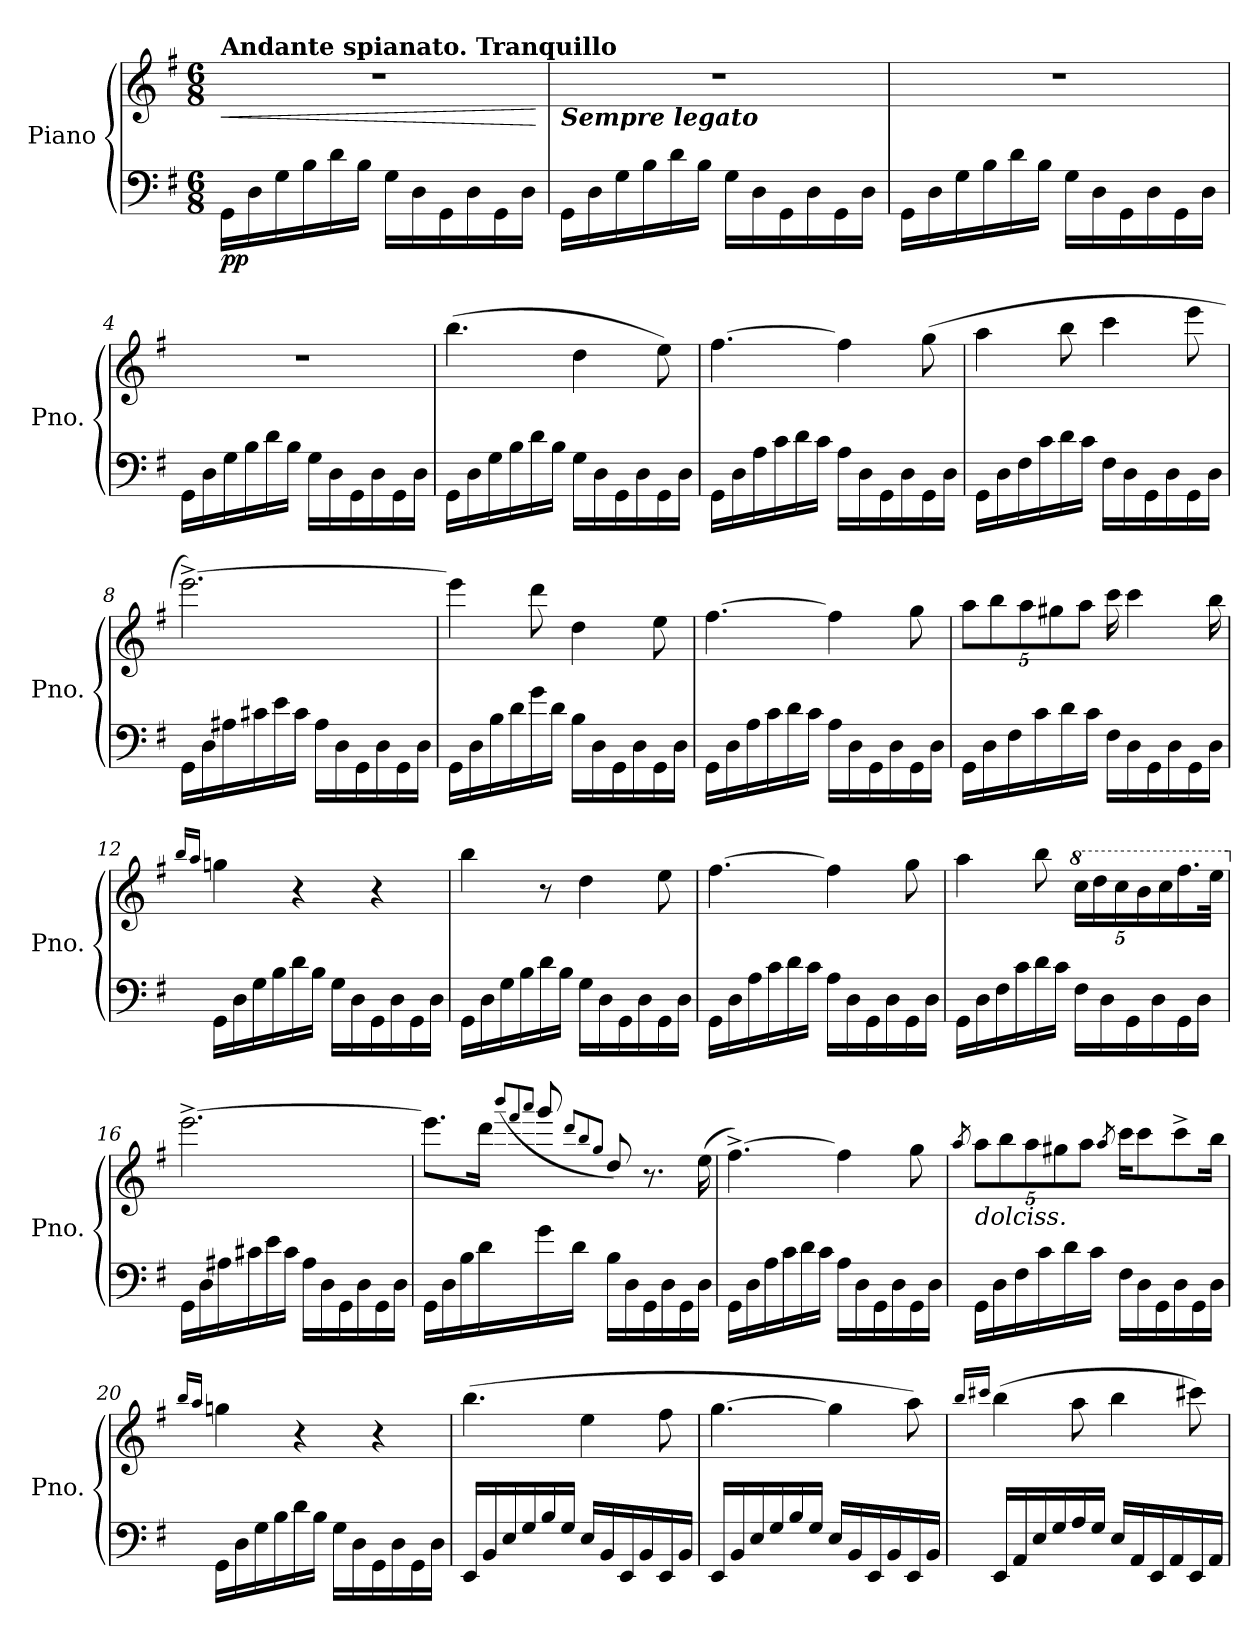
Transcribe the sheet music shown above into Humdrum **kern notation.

**kern	**kern	**dynam
*part1	*part1	*part1
*staff2	*staff1	*staff1/2
*I"Piano	*	*
*I'Pno.	*	*
*clefF4	*clefG2	*
*k[f#]	*k[f#]	*
*M6/8	*M6/8	*
=1	=1	=1
!	!LO:TX:a:B:t=Andante spianato. Tranquillo	!
!LO:N:head=solid	!	!LO:HP:b
!	!	!LO:DY:n=1:b=2
16GG\LL	2.r	< pp
16D\	.	.
16G\	.	.
16B\	.	.
16d\	.	.
16B\JJ	.	.
16G\LL	.	.
16D\	.	.
16GG\	.	.
16D\	.	.
16GG\	.	.
16D\JJ	.	.
.	.	[
=2	=2	=2
!	!LO:TX:b:Bi:t=Sempre legato	!
!LO:N:head=solid	!	!
16GG\LL	2.r	.
16D\	.	.
16G\	.	.
16B\	.	.
16d\	.	.
16B\JJ	.	.
16G\LL	.	.
16D\	.	.
16GG\	.	.
16D\	.	.
16GG\	.	.
16D\JJ	.	.
=3	=3	=3
!LO:N:head=solid	!	!
16GG\LL	2.r	.
16D\	.	.
16G\	.	.
16B\	.	.
16d\	.	.
16B\JJ	.	.
16G\LL	.	.
16D\	.	.
16GG\	.	.
16D\	.	.
16GG\	.	.
16D\JJ	.	.
=4	=4	=4
!LO:N:head=solid	!	!
16GG\LL	2.r	.
16D\	.	.
16G\	.	.
16B\	.	.
16d\	.	.
16B\JJ	.	.
16G\LL	.	.
16D\	.	.
16GG\	.	.
16D\	.	.
16GG\	.	.
16D\JJ	.	.
!!LO:LB:g=z
=5	=5	=5
!LO:N:head=solid	!	!
16GG\LL	(>4.bb\	.
16D\	.	.
16G\	.	.
16B\	.	.
16d\	.	.
16B\JJ	.	.
16G\LL	4dd\	.
16D\	.	.
16GG\	.	.
16D\	.	.
16GG\	8ee\)	.
16D\JJ	.	.
=6	=6	=6
!LO:N:head=solid	!	!
16GG\LL	[4.ff#\	.
16D\	.	.
16A\	.	.
16c\	.	.
16d\	.	.
16c\JJ	.	.
16A\LL	4ff#\]	.
16D\	.	.
16GG\	.	.
16D\	.	.
16GG\	(>8gg\	.
16D\JJ	.	.
=7	=7	=7
!LO:N:head=solid	!	!
16GG\LL	4aa\	.
16D\	.	.
16F#\	.	.
16c\	.	.
16d\	8bb\	.
16c\JJ	.	.
16F#\LL	4ccc\	.
16D\	.	.
16GG\	.	.
16D\	.	.
16GG\	8eee\	.
16D\JJ	.	.
!!LO:LB:g=z
=8	=8	=8
!LO:N:head=solid	!	!
16GG\LL	[2.eee^\)	.
16D\	.	.
16A#X\	.	.
16c#X\	.	.
16e\	.	.
16c#\JJ	.	.
16A#\LL	.	.
16D\	.	.
16GG\	.	.
16D\	.	.
16GG\	.	.
16D\JJ	.	.
=9	=9	=9
!LO:N:head=solid	!	!
16GG\LL	4eee\]	.
16D\	.	.
16B\	.	.
16d\	.	.
16g\	8ddd\	.
16d\JJ	.	.
16B\LL	4dd\	.
16D\	.	.
16GG\	.	.
16D\	.	.
16GG\	8ee\	.
16D\JJ	.	.
=10	=10	=10
!LO:N:head=solid	!	!
16GG\LL	[4.ff#\	.
16D\	.	.
16A\	.	.
16c\	.	.
16d\	.	.
16c\JJ	.	.
16A\LL	4ff#\]	.
16D\	.	.
16GG\	.	.
16D\	.	.
16GG\	8gg\	.
16D\JJ	.	.
!!LO:LB:g=z
=11	=11	=11
!LO:N:head=solid	!	!
*	*Xbrackettup	*
16GG\LL	40%3aa\L	.
16D\	.	.
.	40%3bb\	.
16F#\	.	.
.	40%3aa\	.
16c\	.	.
.	40%3gg#X\	.
16d\	.	.
.	40%3aa\J	.
16c\JJ	.	.
16F#\LL	16ccc\	.
16D\	4ccc\	.
16GG\	.	.
16D\	.	.
16GG\	.	.
16D\JJ	16bb\	.
=12	=12	=12
.	16qbb/LL	.
.	16qaa/JJ	.
!LO:N:head=solid	!	!
16GG\LL	4ggn\	.
16D\	.	.
16G\	.	.
16B\	.	.
16d\	4r	.
16B\JJ	.	.
16G\LL	.	.
16D\	.	.
16GG\	4r	.
16D\	.	.
16GG\	.	.
16D\JJ	.	.
=13	=13	=13
!LO:N:head=solid	!	!
16GG\LL	4bb\	.
16D\	.	.
16G\	.	.
16B\	.	.
16d\	8r	.
16B\JJ	.	.
16G\LL	4dd\	.
16D\	.	.
16GG\	.	.
16D\	.	.
16GG\	8ee\	.
16D\JJ	.	.
!!LO:PB:g=z
=14	=14	=14
!LO:N:head=solid	!	!
16GG\LL	[4.ff#\	.
16D\	.	.
16A\	.	.
16c\	.	.
16d\	.	.
16c\JJ	.	.
16A\LL	4ff#\]	.
16D\	.	.
16GG\	.	.
16D\	.	.
16GG\	8gg\	.
16D\JJ	.	.
=15	=15	=15
!LO:N:head=solid	!	!
16GG\LL	4aa\	.
16D\	.	.
16F#\	.	.
16c\	.	.
16d\	8bb\	.
16c\JJ	.	.
*	*8va	*
16F#\LL	20ccc\LL	.
.	20ddd\	.
16D\	.	.
.	20ccc\	.
16GG\	.	.
.	20bb\	.
16D\	.	.
.	20ccc\	.
16GG\	16.fff#\	.
16D\JJ	.	.
.	32eee\JJk	.
=16	=16	=16
!LO:N:head=solid	!	!
*	*X8va	*
16GG\LL	[2.eee^\	.
16D\	.	.
16A#X\	.	.
16c#X\	.	.
16e\	.	.
16c#\JJ	.	.
16A#\LL	.	.
16D\	.	.
16GG\	.	.
16D\	.	.
16GG\	.	.
16D\JJ	.	.
!!LO:LB:g=z
=17	=17	=17
!LO:N:head=solid	!	!
16GG\LL	8.eee\L]	.
16D\	.	.
16B\	.	.
16d\	16ddd\Jk	.
.	(>8qbbb/L	.
.	8qfff#/	.
.	8qaaa/J	.
16g\	8ggg!/	.
16d\JJ	.	.
.	8qddd/L	.
.	8qbb/	.
.	8qgg/J	.
16B\LL	8dd/)	.
16D\	.	.
16GG\	8.r	.
16D\	.	.
16GG\	.	.
16D\JJ	(>16ee\	.
=18	=18	=18
!LO:N:head=solid	!	!
16GG\LL	[4.ff#^\)	.
16D\	.	.
16A\	.	.
16c\	.	.
16d\	.	.
16c\JJ	.	.
16A\LL	4ff#\]	.
16D\	.	.
16GG\	.	.
16D\	.	.
16GG\	8gg\	.
16D\JJ	.	.
=19	=19	=19
.	8qaa/	.
!	!LO:TX:b:i:t=dolciss.	!
!LO:N:head=solid	!	!
16GG\LL	40%3aa\L	.
16D\	.	.
.	40%3bb\	.
16F#\	.	.
.	40%3aa\	.
16c\	.	.
.	40%3gg#X\	.
16d\	.	.
.	40%3aa\J	.
16c\JJ	.	.
.	8qaa/	.
16F#\LL	16ccc\KL	.
16D\	8ccc\	.
16GG\	.	.
16D\	8ccc^\	.
16GG\	.	.
16D\JJ	16bb\Jk	.
!!LO:LB:g=z
=20	=20	=20
.	16qbb/LL	.
.	16qaa/JJ	.
!LO:N:head=solid	!	!
16GG\LL	4ggn\	.
16D\	.	.
16G\	.	.
16B\	.	.
16d\	4r	.
16B\JJ	.	.
16G\LL	.	.
16D\	.	.
16GG\	4r	.
16D\	.	.
16GG\	.	.
16D\JJ	.	.
=21	=21	=21
16EE/LL	(>4.bb\	.
16BB/	.	.
16E/	.	.
16G/	.	.
16B/	.	.
16G/JJ	.	.
16E/LL	4ee\	.
16BB/	.	.
16EE/	.	.
16BB/	.	.
16EE/	8ff#\	.
16BB/JJ	.	.
=22	=22	=22
16EE/LL	[4.gg\	.
16BB/	.	.
16E/	.	.
16G/	.	.
16B/	.	.
16G/JJ	.	.
16E/LL	4gg\]	.
16BB/	.	.
16EE/	.	.
16BB/	.	.
16EE/	8aa\)	.
16BB/JJ	.	.
!!LO:LB:g=z
=23	=23	=23
.	16qbb/LL	.
.	16qccc#X/JJ	.
16EE/LL	(>4bb\	.
16AA/	.	.
16E/	.	.
16G/	.	.
16A/	8aa\	.
16G/JJ	.	.
16E/LL	4bb\	.
16AA/	.	.
16EE/	.	.
16AA/	.	.
16EE/	8ccc#X\)	.
16AA/JJ	.	.
=	=	=
*-	*-	*-
